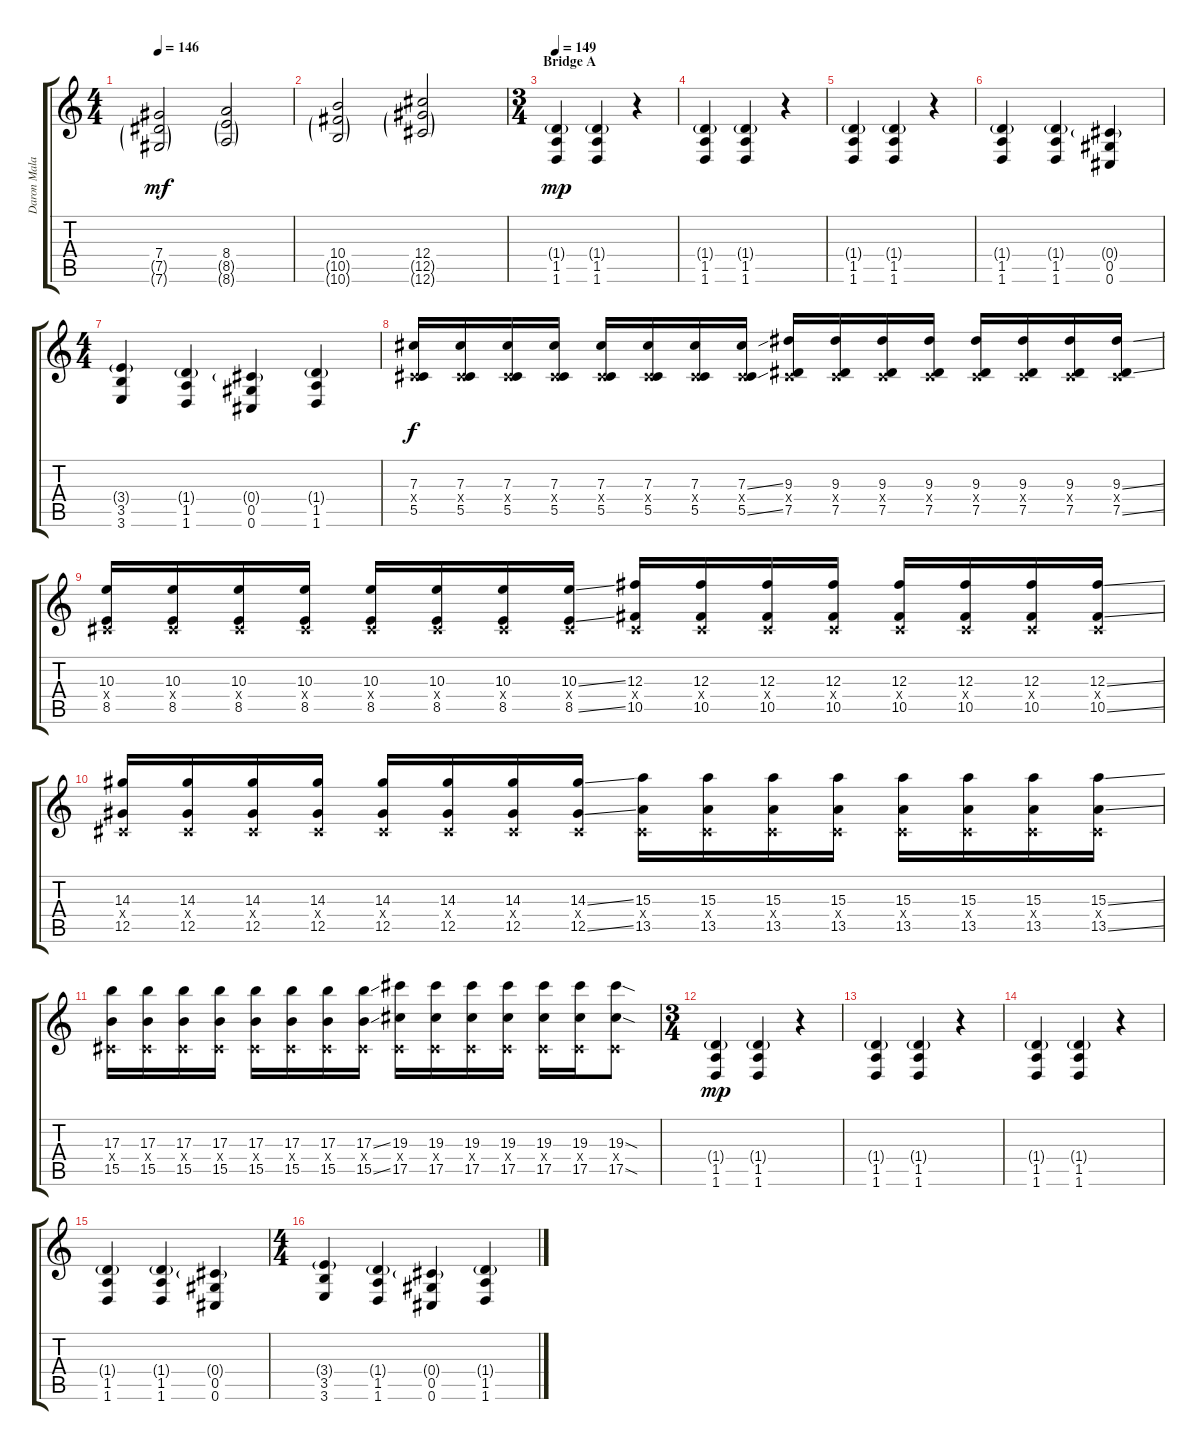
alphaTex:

\track ("Daron Malakian" "Daron Mala") {instrument electricguitarclean}
\staff {score tabs}
\tuning (Eb4 Bb3 Gb3 Db3 Ab2 Db2) {hide}
\ts (4 4)
\tempo 146
\clef g2
\ks c
(7.4 7.5{g} 7.6{g}).2{dy mf} (8.4 8.5{g} 8.6{g}).2 |
(10.4 10.5{g} 10.6{g}).2 (12.4 12.5{g} 12.6{g}).2 |
\ts (3 4)
\section ("" "Bridge A")
\tempo 149
(1.4{g} 1.5 1.6).4{dy mp volume 14 instrument distortionguitar} (1.4{g} 1.5 1.6).4 r.4 |
(1.4{g} 1.5 1.6).4 (1.4{g} 1.5 1.6).4 r.4 |
(1.4{g} 1.5 1.6).4 (1.4{g} 1.5 1.6).4 r.4 |
(1.4{g} 1.5 1.6).4 (1.4{g} 1.5 1.6).4 (0.4{g} 0.5 0.6).4 |
\ts (4 4)
(3.4{g} 3.5 3.6).4 (1.4{g} 1.5 1.6).4 (0.4{g} 0.5 0.6).4 (1.4{g} 1.5 1.6).4 |
(7.3 0.4{x} 5.5).16{dy f} (7.3 0.4{x} 5.5).16 (7.3 0.4{x} 5.5).16 (7.3 0.4{x} 5.5).16 (7.3 0.4{x} 5.5).16 (7.3 0.4{x} 5.5).16 (7.3 0.4{x} 5.5).16 (7.3{ss} 0.4{x} 5.5{ss}).16 (9.3 0.4{x} 7.5).16 (9.3 0.4{x} 7.5).16 (9.3 0.4{x} 7.5).16 (9.3 0.4{x} 7.5).16 (9.3 0.4{x} 7.5).16 (9.3 0.4{x} 7.5).16 (9.3 0.4{x} 7.5).16 (9.3{ss} 0.4{x} 7.5{ss}).16 |
(10.3 0.4{x} 8.5).16 (10.3 0.4{x} 8.5).16 (10.3 0.4{x} 8.5).16 (10.3 0.4{x} 8.5).16 (10.3 0.4{x} 8.5).16 (10.3 0.4{x} 8.5).16 (10.3 0.4{x} 8.5).16 (10.3{ss} 0.4{x} 8.5{ss}).16 (12.3 0.4{x} 10.5).16 (12.3 0.4{x} 10.5).16 (12.3 0.4{x} 10.5).16 (12.3 0.4{x} 10.5).16 (12.3 0.4{x} 10.5).16 (12.3 0.4{x} 10.5).16 (12.3 0.4{x} 10.5).16 (12.3{ss} 0.4{x} 10.5{ss}).16 |
(14.3 0.4{x} 12.5).16 (14.3 0.4{x} 12.5).16 (14.3 0.4{x} 12.5).16 (14.3 0.4{x} 12.5).16 (14.3 0.4{x} 12.5).16 (14.3 0.4{x} 12.5).16 (14.3 0.4{x} 12.5).16 (14.3{ss} 0.4{x} 12.5{ss}).16 (15.3 0.4{x} 13.5).16 (15.3 0.4{x} 13.5).16 (15.3 0.4{x} 13.5).16 (15.3 0.4{x} 13.5).16 (15.3 0.4{x} 13.5).16 (15.3 0.4{x} 13.5).16 (15.3 0.4{x} 13.5).16 (15.3{ss} 0.4{x} 13.5{ss}).16 |
(17.3 0.4{x} 15.5).16 (17.3 0.4{x} 15.5).16 (17.3 0.4{x} 15.5).16 (17.3 0.4{x} 15.5).16 (17.3 0.4{x} 15.5).16 (17.3 0.4{x} 15.5).16 (17.3 0.4{x} 15.5).16 (17.3{ss} 0.4{x} 15.5{ss}).16 (19.3 0.4{x} 17.5).16 (19.3 0.4{x} 17.5).16 (19.3 0.4{x} 17.5).16 (19.3 0.4{x} 17.5).16 (19.3 0.4{x} 17.5).16 (19.3 0.4{x} 17.5).16 (19.3{sod} 0.4{x} 17.5{sod}).8 |
\ts (3 4)
(1.4{g} 1.5 1.6).4{dy mp} (1.4{g} 1.5 1.6).4 r.4 |
(1.4{g} 1.5 1.6).4 (1.4{g} 1.5 1.6).4 r.4 |
(1.4{g} 1.5 1.6).4 (1.4{g} 1.5 1.6).4 r.4 |
(1.4{g} 1.5 1.6).4 (1.4{g} 1.5 1.6).4 (0.4{g} 0.5 0.6).4 |
\ts (4 4)
(3.4{g} 3.5 3.6).4 (1.4{g} 1.5 1.6).4 (0.4{g} 0.5 0.6).4 (1.4{g} 1.5 1.6).4
